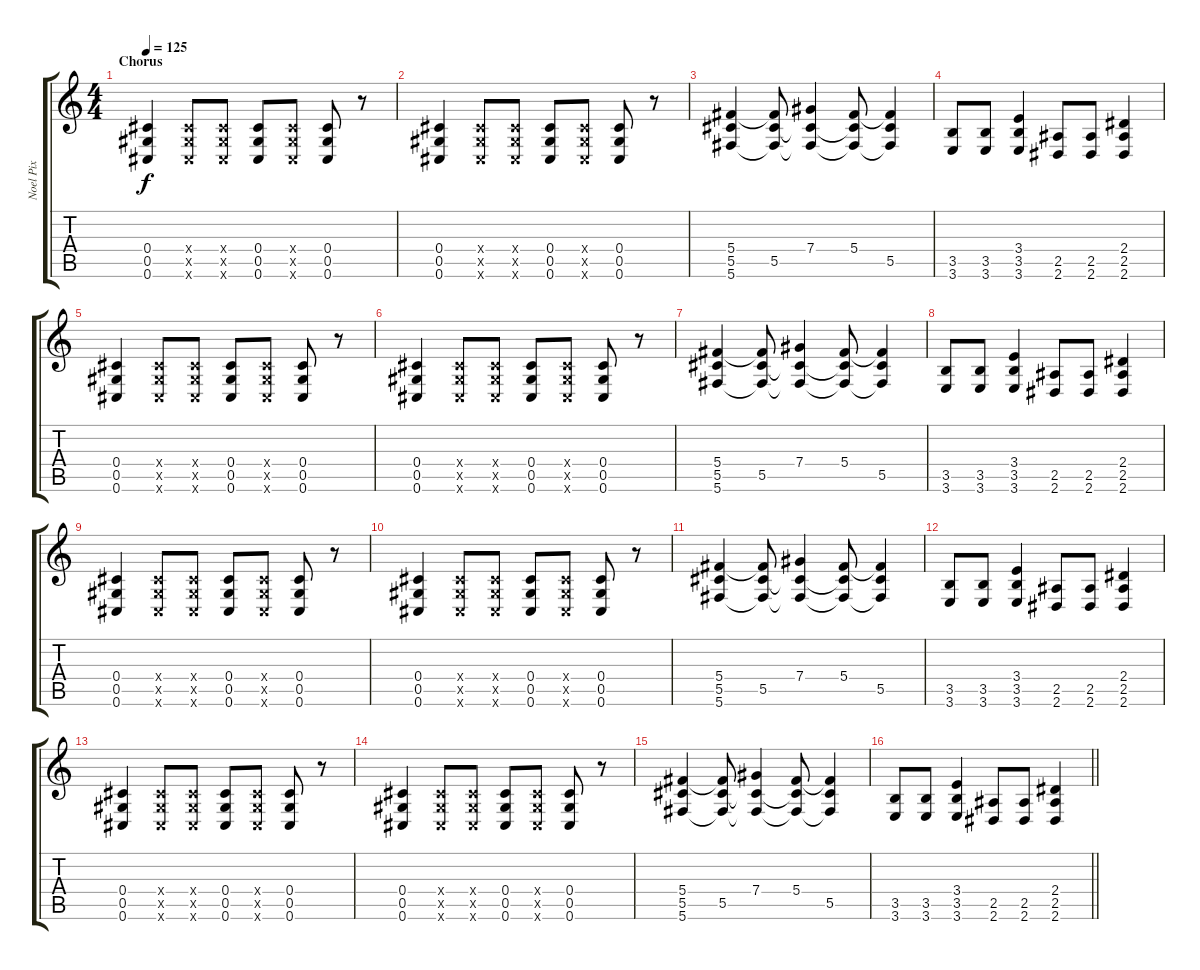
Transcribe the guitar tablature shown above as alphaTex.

\track ("Noel Pix" "Noel Pix") {instrument distortionguitar}
\staff {score tabs}
\tuning (Eb4 Bb3 Gb3 Db3 Ab2 Db2) {hide}
\ts (4 4)
\section ("" "Chorus")
\tempo 125
\clef g2
\ks c
(0.4 0.5 0.6).4{dy f} (0.4{x} 0.5{x} 0.6{x}).8 (0.4{x} 0.5{x} 0.6{x}).8 (0.4 0.5 0.6).8 (0.4{x} 0.5{x} 0.6{x}).8 (0.4 0.5 0.6).8 r.8 |
(0.4 0.5 0.6).4 (0.4{x} 0.5{x} 0.6{x}).8 (0.4{x} 0.5{x} 0.6{x}).8 (0.4 0.5 0.6).8 (0.4{x} 0.5{x} 0.6{x}).8 (0.4 0.5 0.6).8 r.8 |
(5.4 5.5 5.6).4 (5.4{t} 5.5 5.6{t}).8 (7.4 5.5{t} 5.6{t}).4 (5.4 5.5{t} 5.6{t}).8 (5.4{t} 5.5 5.6{t}).4 |
(3.5 3.6).8 (3.5 3.6).8 (3.4 3.5 3.6).4 (2.5 2.6).8 (2.5 2.6).8 (2.4 2.5 2.6).4 |
(0.4 0.5 0.6).4 (0.4{x} 0.5{x} 0.6{x}).8 (0.4{x} 0.5{x} 0.6{x}).8 (0.4 0.5 0.6).8 (0.4{x} 0.5{x} 0.6{x}).8 (0.4 0.5 0.6).8 r.8 |
(0.4 0.5 0.6).4 (0.4{x} 0.5{x} 0.6{x}).8 (0.4{x} 0.5{x} 0.6{x}).8 (0.4 0.5 0.6).8 (0.4{x} 0.5{x} 0.6{x}).8 (0.4 0.5 0.6).8 r.8 |
(5.4 5.5 5.6).4 (5.4{t} 5.5 5.6{t}).8 (7.4 5.5{t} 5.6{t}).4 (5.4 5.5{t} 5.6{t}).8 (5.4{t} 5.5 5.6{t}).4 |
(3.5 3.6).8 (3.5 3.6).8 (3.4 3.5 3.6).4 (2.5 2.6).8 (2.5 2.6).8 (2.4 2.5 2.6).4 |
(0.4 0.5 0.6).4 (0.4{x} 0.5{x} 0.6{x}).8 (0.4{x} 0.5{x} 0.6{x}).8 (0.4 0.5 0.6).8 (0.4{x} 0.5{x} 0.6{x}).8 (0.4 0.5 0.6).8 r.8 |
(0.4 0.5 0.6).4 (0.4{x} 0.5{x} 0.6{x}).8 (0.4{x} 0.5{x} 0.6{x}).8 (0.4 0.5 0.6).8 (0.4{x} 0.5{x} 0.6{x}).8 (0.4 0.5 0.6).8 r.8 |
(5.4 5.5 5.6).4 (5.4{t} 5.5 5.6{t}).8 (7.4 5.5{t} 5.6{t}).4 (5.4 5.5{t} 5.6{t}).8 (5.4{t} 5.5 5.6{t}).4 |
(3.5 3.6).8 (3.5 3.6).8 (3.4 3.5 3.6).4 (2.5 2.6).8 (2.5 2.6).8 (2.4 2.5 2.6).4 |
(0.4 0.5 0.6).4 (0.4{x} 0.5{x} 0.6{x}).8 (0.4{x} 0.5{x} 0.6{x}).8 (0.4 0.5 0.6).8 (0.4{x} 0.5{x} 0.6{x}).8 (0.4 0.5 0.6).8 r.8 |
(0.4 0.5 0.6).4 (0.4{x} 0.5{x} 0.6{x}).8 (0.4{x} 0.5{x} 0.6{x}).8 (0.4 0.5 0.6).8 (0.4{x} 0.5{x} 0.6{x}).8 (0.4 0.5 0.6).8 r.8 |
(5.4 5.5 5.6).4 (5.4{t} 5.5 5.6{t}).8 (7.4 5.5{t} 5.6{t}).4 (5.4 5.5{t} 5.6{t}).8 (5.4{t} 5.5 5.6{t}).4 |
\barLineRight lightlight
(3.5 3.6).8 (3.5 3.6).8 (3.4 3.5 3.6).4 (2.5 2.6).8 (2.5 2.6).8 (2.4 2.5 2.6).4
